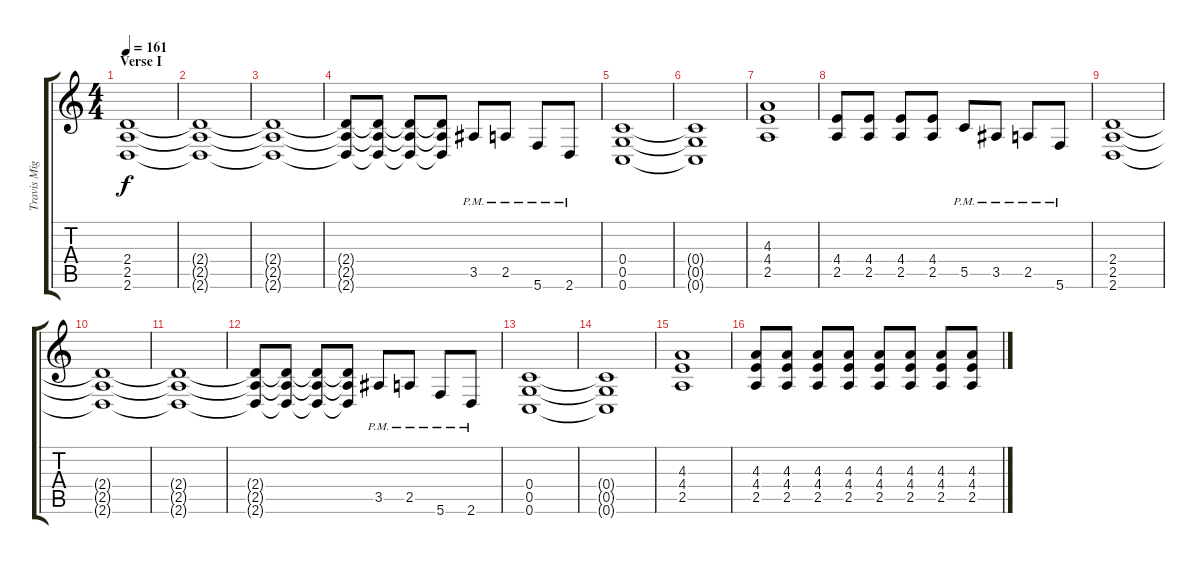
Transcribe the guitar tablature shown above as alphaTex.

\track ("Travis Miguel" "Travis Mig") {instrument distortionguitar}
\staff {score tabs}
\tuning (D4 A3 F3 C3 G2 C2) {hide}
\ts (4 4)
\section ("" "Verse I")
\tempo 161
\clef g2
\ks c
(2.4 2.5 2.6).1{dy f volume 13} |
(2.4{t} 2.5{t} 2.6{t}).1 |
(2.4{t} 2.5{t} 2.6{t}).1 |
(2.4{t} 2.5{t} 2.6{t}).8 (2.4{t} 2.5{t} 2.6{t}).8 (2.4{t} 2.5{t} 2.6{t}).8 (2.4{t} 2.5{t} 2.6{t}).8 3.5{pm}.8 2.5{pm}.8 5.6{pm}.8 2.6{pm}.8 |
(0.4 0.5 0.6).1 |
(0.4{t} 0.5{t} 0.6{t}).1 |
(4.3 4.4 2.5).1 |
(4.4 2.5).8 (4.4 2.5).8 (4.4 2.5).8 (4.4 2.5).8 5.5{pm}.8 3.5{pm}.8 2.5{pm}.8 5.6{pm}.8 |
(2.4 2.5 2.6).1{volume 13} |
(2.4{t} 2.5{t} 2.6{t}).1 |
(2.4{t} 2.5{t} 2.6{t}).1 |
(2.4{t} 2.5{t} 2.6{t}).8 (2.4{t} 2.5{t} 2.6{t}).8 (2.4{t} 2.5{t} 2.6{t}).8 (2.4{t} 2.5{t} 2.6{t}).8 3.5{pm}.8 2.5{pm}.8 5.6{pm}.8 2.6{pm}.8 |
(0.4 0.5 0.6).1 |
(0.4{t} 0.5{t} 0.6{t}).1 |
(4.3 4.4 2.5).1 |
(4.3 4.4 2.5).8 (4.3 4.4 2.5).8 (4.3 4.4 2.5).8 (4.3 4.4 2.5).8 (4.3 4.4 2.5).8 (4.3 4.4 2.5).8 (4.3 4.4 2.5).8 (4.3 4.4 2.5).8
